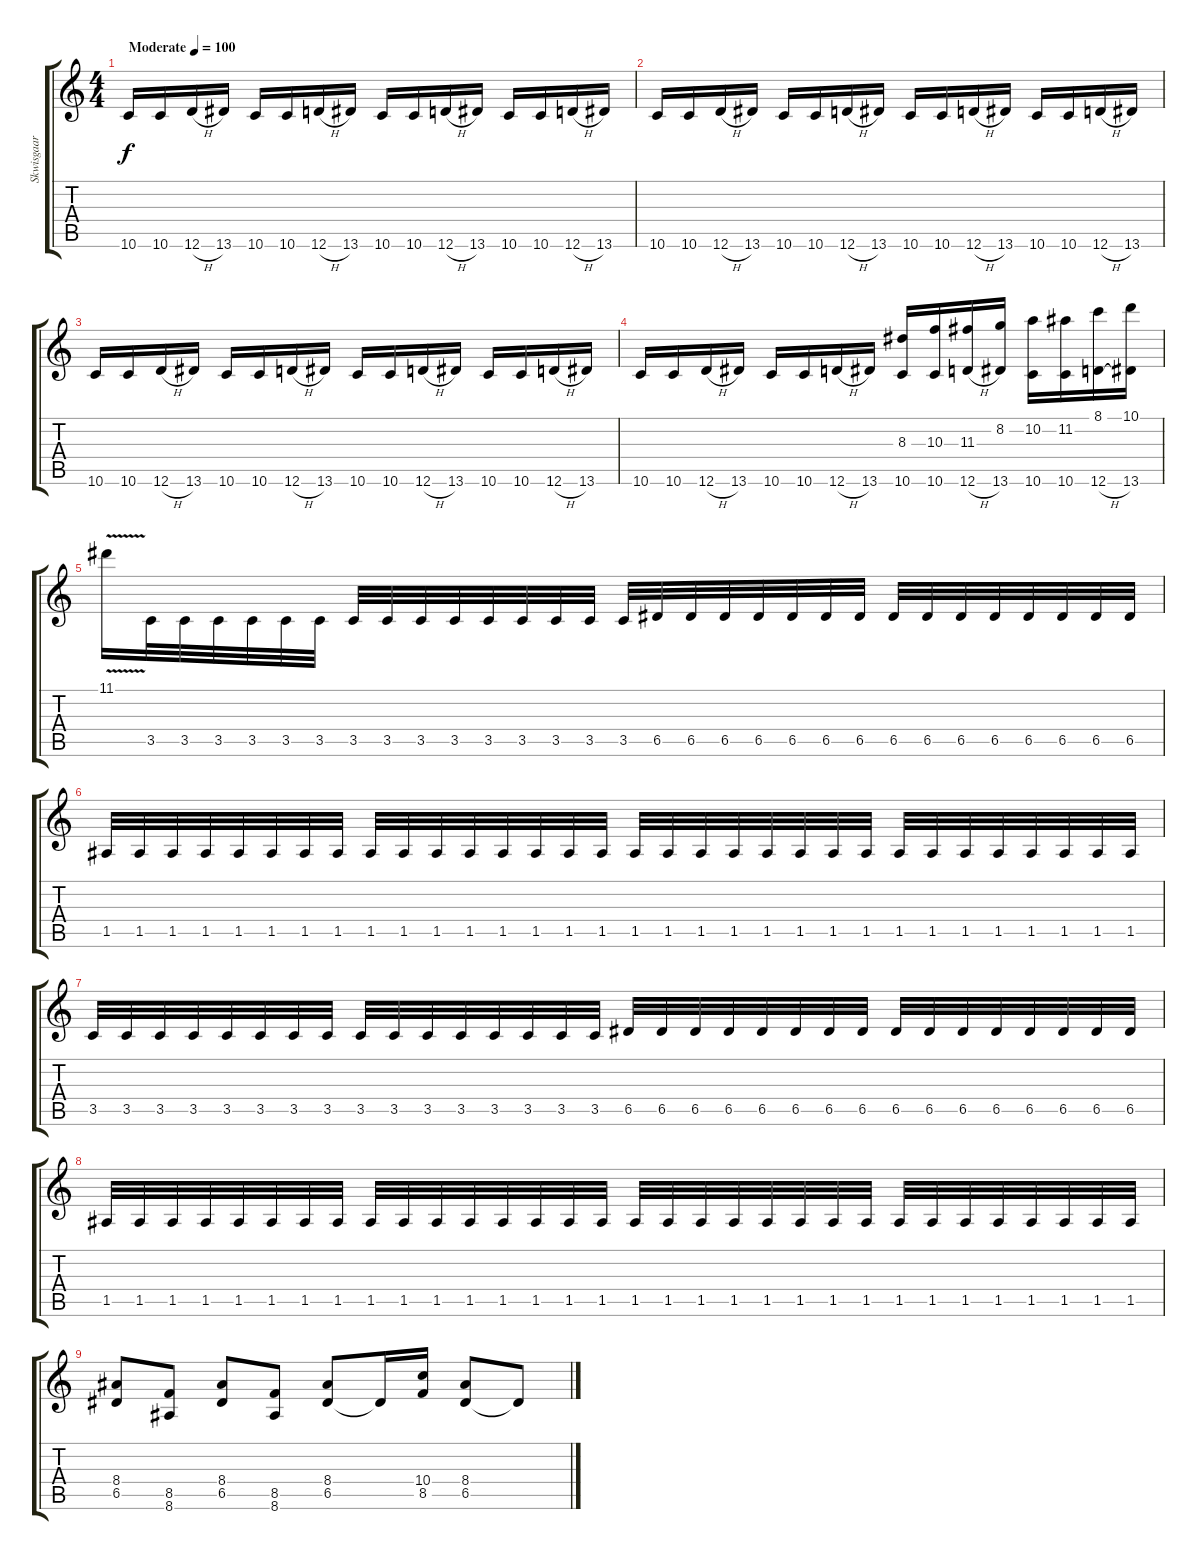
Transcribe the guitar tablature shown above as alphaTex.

\track ("Skwisgaar Skiwsgelf" "Skwisgaar ") {instrument distortionguitar}
\staff {score tabs}
\tuning (E4 B3 G3 D3 A2 D2) {hide}
\ts (4 4)
\tempo (100 "Moderate")
\clef g2
\ks c
10.6.16{dy f instrument distortionguitar} 10.6.16 12.6{h}.16 13.6.16 10.6.16 10.6.16 12.6{h}.16 13.6.16 10.6.16 10.6.16 12.6{h}.16 13.6.16 10.6.16 10.6.16 12.6{h}.16 13.6.16 |
10.6.16 10.6.16 12.6{h}.16 13.6.16 10.6.16 10.6.16 12.6{h}.16 13.6.16 10.6.16 10.6.16 12.6{h}.16 13.6.16 10.6.16 10.6.16 12.6{h}.16 13.6.16 |
10.6.16 10.6.16 12.6{h}.16 13.6.16 10.6.16 10.6.16 12.6{h}.16 13.6.16 10.6.16 10.6.16 12.6{h}.16 13.6.16 10.6.16 10.6.16 12.6{h}.16 13.6.16 |
10.6.16 10.6.16 12.6{h}.16 13.6.16 10.6.16 10.6.16 12.6{h}.16 13.6.16 (8.3 10.6).16 (10.3 10.6).16 (11.3 12.6{h}).16 (8.2 13.6).16 (10.2 10.6).16 (11.2 10.6).16 (8.1 12.6{h}).16 (10.1 13.6).16 |
11.1{v}.16{volume 10} 3.5.32 3.5.32 3.5.32 3.5.32 3.5.32 3.5.32 3.5.32 3.5.32 3.5.32 3.5.32 3.5.32 3.5.32 3.5.32 3.5.32 3.5.32 6.5.32 6.5.32 6.5.32 6.5.32 6.5.32 6.5.32 6.5.32 6.5.32 6.5.32 6.5.32 6.5.32 6.5.32 6.5.32 6.5.32 6.5.32 |
1.5.32 1.5.32 1.5.32 1.5.32 1.5.32 1.5.32 1.5.32 1.5.32 1.5.32 1.5.32 1.5.32 1.5.32 1.5.32 1.5.32 1.5.32 1.5.32 1.5.32 1.5.32 1.5.32 1.5.32 1.5.32 1.5.32 1.5.32 1.5.32 1.5.32 1.5.32 1.5.32 1.5.32 1.5.32 1.5.32 1.5.32 1.5.32 |
3.5.32 3.5.32 3.5.32 3.5.32 3.5.32 3.5.32 3.5.32 3.5.32 3.5.32 3.5.32 3.5.32 3.5.32 3.5.32 3.5.32 3.5.32 3.5.32 6.5.32 6.5.32 6.5.32 6.5.32 6.5.32 6.5.32 6.5.32 6.5.32 6.5.32 6.5.32 6.5.32 6.5.32 6.5.32 6.5.32 6.5.32 6.5.32 |
1.5.32 1.5.32 1.5.32 1.5.32 1.5.32 1.5.32 1.5.32 1.5.32 1.5.32 1.5.32 1.5.32 1.5.32 1.5.32 1.5.32 1.5.32 1.5.32 1.5.32 1.5.32 1.5.32 1.5.32 1.5.32 1.5.32 1.5.32 1.5.32 1.5.32 1.5.32 1.5.32 1.5.32 1.5.32 1.5.32 1.5.32 1.5.32 |
(8.4 6.5).8 (8.5 8.6).8 (8.4 6.5).8 (8.5 8.6).8 (8.4 6.5).8 6.5{t}.16 (10.4 8.5).16 (8.4 6.5).8 6.5{t}.8
